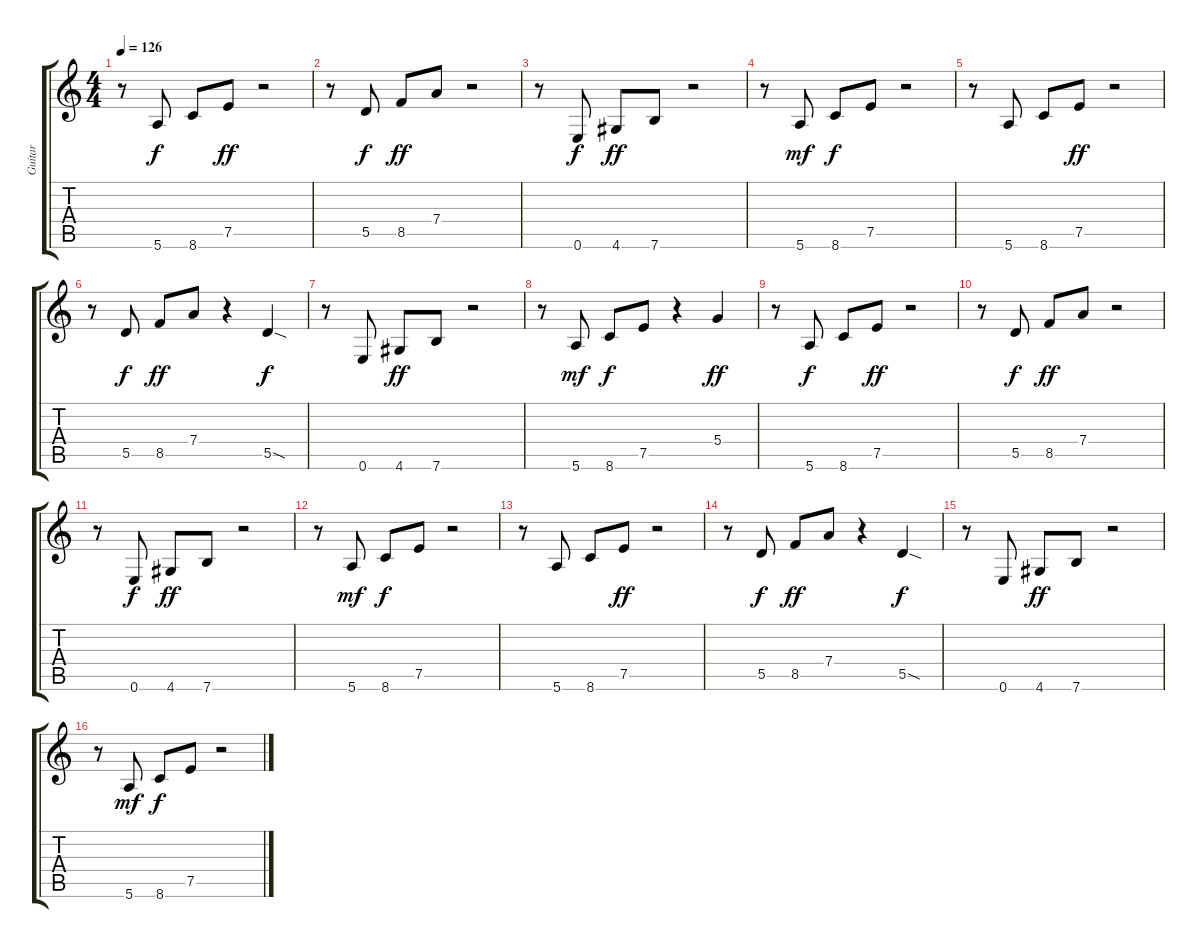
\track ("Guitar" "Guitar") {instrument electricguitarclean}
\staff {score tabs}
\tuning (E4 B3 G3 D3 A2 E2) {hide}
\ts (4 4)
\tempo 126
\clef g2
\ks c
r.8{dy ff} 5.6.8{dy f} 8.6.8 7.5.8{dy ff} r.2 |
r.8 5.5.8{dy f} 8.5.8{dy ff} 7.4.8 r.2 |
r.8 0.6.8{dy f} 4.6.8{dy ff} 7.6.8 r.2 |
r.8 5.6.8{dy mf} 8.6.8{dy f} 7.5.8 r.2 |
r.8 5.6.8 8.6.8 7.5.8{dy ff} r.2 |
r.8 5.5.8{dy f} 8.5.8{dy ff} 7.4.8 r.4 5.5{sod}.4{dy f} |
r.8 0.6.8 4.6.8{dy ff} 7.6.8 r.2 |
r.8 5.6.8{dy mf} 8.6.8{dy f} 7.5.8 r.4 5.4.4{dy ff} |
r.8 5.6.8{dy f} 8.6.8 7.5.8{dy ff} r.2 |
r.8 5.5.8{dy f} 8.5.8{dy ff} 7.4.8 r.2 |
r.8 0.6.8{dy f} 4.6.8{dy ff} 7.6.8 r.2 |
r.8 5.6.8{dy mf} 8.6.8{dy f} 7.5.8 r.2 |
r.8 5.6.8 8.6.8 7.5.8{dy ff} r.2 |
r.8 5.5.8{dy f} 8.5.8{dy ff} 7.4.8 r.4 5.5{sod}.4{dy f} |
r.8 0.6.8 4.6.8{dy ff} 7.6.8 r.2 |
r.8 5.6.8{dy mf} 8.6.8{dy f} 7.5.8 r.2
